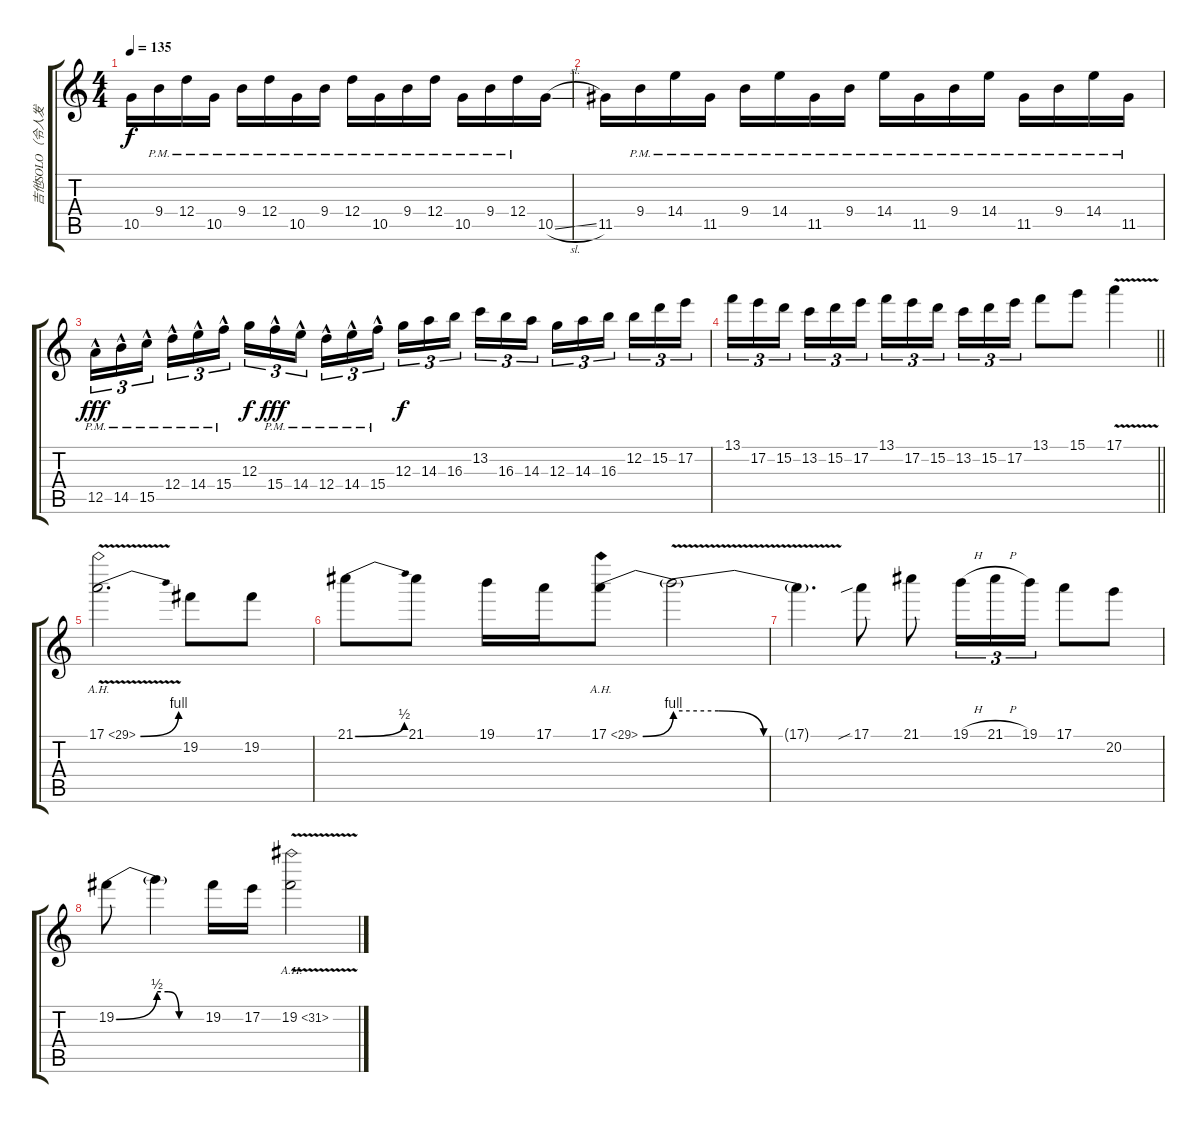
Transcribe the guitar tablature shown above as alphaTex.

\track ("吉他SOLO（令人发指的）" "吉他SOLO（令人发") {instrument distortionguitar}
\staff {score tabs}
\tuning (E4 B3 G3 D3 A2 E2) {hide}
\ts (4 4)
\tempo 135
\clef g2
\ks c
10.5.16{dy f} 9.4{pm}.16 12.4{pm}.16 10.5{pm}.16 9.4{pm}.16 12.4{pm}.16 10.5{pm}.16 9.4{pm}.16 12.4{pm}.16 10.5{pm}.16 9.4{pm}.16 12.4{pm}.16 10.5{pm}.16 9.4{pm}.16 12.4{pm}.16 10.5{sl}.16 |
11.5.16 9.4{pm}.16 14.4{pm}.16 11.5{pm}.16 9.4{pm}.16 14.4{pm}.16 11.5{pm}.16 9.4{pm}.16 14.4{pm}.16 11.5{pm}.16 9.4{pm}.16 14.4{pm}.16 11.5{pm}.16 9.4{pm}.16 14.4{pm}.16 11.5{pm}.16 |
12.5{hac pm}.16{tu (3 2) dy fff} 14.5{hac pm}.16{tu (3 2)} 15.5{hac pm}.16{tu (3 2) beam splitsecondary} 12.4{hac pm}.16{tu (3 2)} 14.4{hac pm}.16{tu (3 2)} 15.4{hac pm}.16{tu (3 2)} 12.3.16{tu (3 2) dy f} 15.4{hac pm}.16{tu (3 2) dy fff} 14.4{hac pm}.16{tu (3 2) beam splitsecondary} 12.4{hac pm}.16{tu (3 2)} 14.4{hac pm}.16{tu (3 2)} 15.4{hac pm}.16{tu (3 2)} 12.3.16{tu (3 2) dy f} 14.3.16{tu (3 2)} 16.3.16{tu (3 2) beam splitsecondary} 13.2.16{tu (3 2)} 16.3.16{tu (3 2)} 14.3.16{tu (3 2)} 12.3.16{tu (3 2)} 14.3.16{tu (3 2)} 16.3.16{tu (3 2) beam splitsecondary} 12.2.16{tu (3 2)} 15.2.16{tu (3 2)} 17.2.16{tu (3 2)} |
\barLineRight lightlight
13.1.16{tu (3 2)} 17.2.16{tu (3 2)} 15.2.16{tu (3 2) beam splitsecondary} 13.2.16{tu (3 2)} 15.2.16{tu (3 2)} 17.2.16{tu (3 2)} 13.1.16{tu (3 2)} 17.2.16{tu (3 2)} 15.2.16{tu (3 2) beam splitsecondary} 13.2.16{tu (3 2)} 15.2.16{tu (3 2)} 17.2.16{tu (3 2)} 13.1.8 15.1.8 17.1{v}.4 |
17.1{be (bend 0 0 60 4) ah 12 v}.2{d} 19.2.8 19.2.8 |
21.1{be (bend 0 0 60 2)}.8 21.1.8 19.1.16 17.1.16 17.1{be (bend 0 0 60 4) ah 12}.8 17.1{be (custom 0 4 15 4 30 0 60 0) v t}.2 |
17.1{t}.4{d} 17.1{sib}.8 21.1.8 19.1{h}.16{tu (3 2)} 21.1{h}.16{tu (3 2)} 19.1.16{tu (3 2)} 17.1.8 20.2.8 |
19.2{be (bend 0 0 60 2)}.8 19.2{be (custom 0 2 15 2 30 0 60 0) t}.4 19.2.16 17.2.16 19.2{ah 12 v}.2
